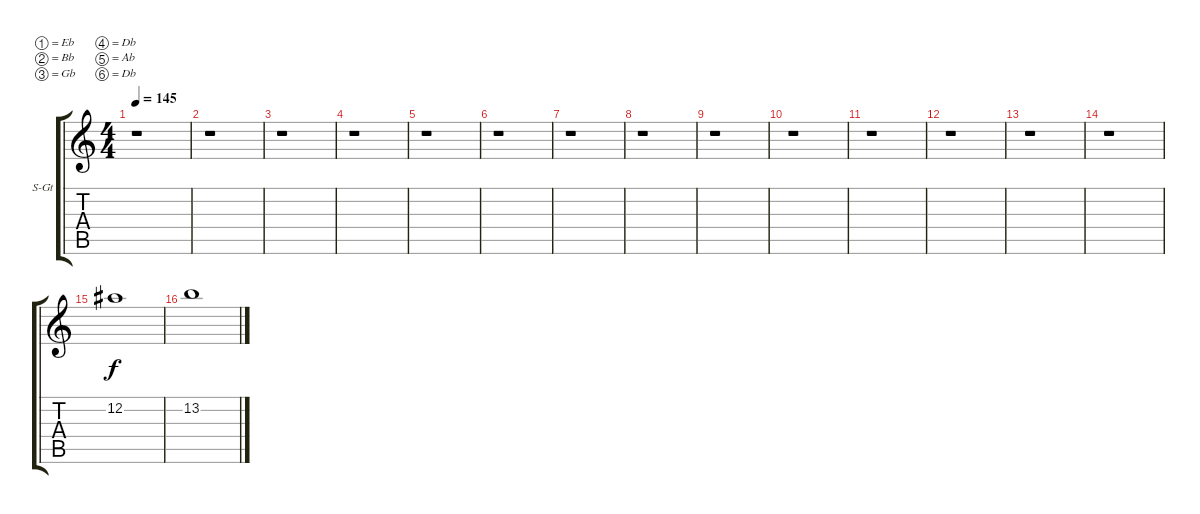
\bracketExtendMode groupsimilarinstruments
\firstSystemTrackNameOrientation horizontal
\otherSystemsTrackNameOrientation horizontal
\track ("Strings" "S-Gt") {instrument stringensemble1}
\staff {score tabs}
\tuning (Eb4 Bb3 Gb3 Db3 Ab2 Db2)
\displaytranspose 12
\ts (4 4)
\tempo 145
\clef g2
\ks c
r.1{dy f} |
r.1 |
r.1 |
r.1 |
r.1 |
r.1 |
r.1 |
r.1 |
r.1 |
r.1 |
r.1 |
r.1 |
r.1 |
r.1 |
12.2.1 |
13.2.1
